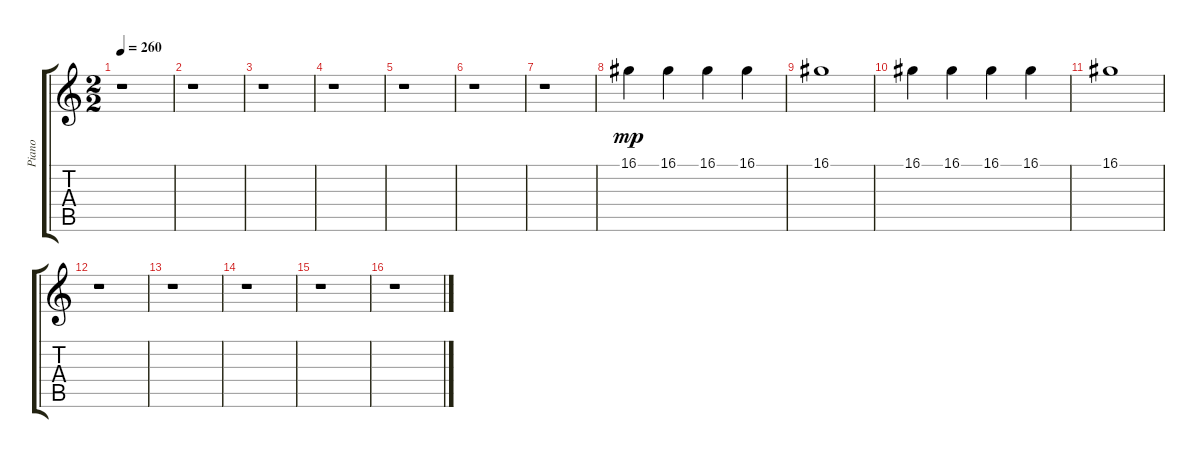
\track ("Piano" "Piano") {instrument acousticgrandpiano}
\staff {score tabs}
\tuning (E4 B3 G3 D3 A2 E2) {hide}
\ts (2 2)
\tempo 260
\clef g2
\ks c
r.1{dy mp} |
r.1 |
r.1 |
r.1 |
r.1 |
r.1 |
r.1 |
16.1.4 16.1.4 16.1.4 16.1.4 |
16.1.1 |
16.1.4 16.1.4 16.1.4 16.1.4 |
16.1.1 |
r.1 |
r.1 |
r.1 |
r.1 |
r.1
